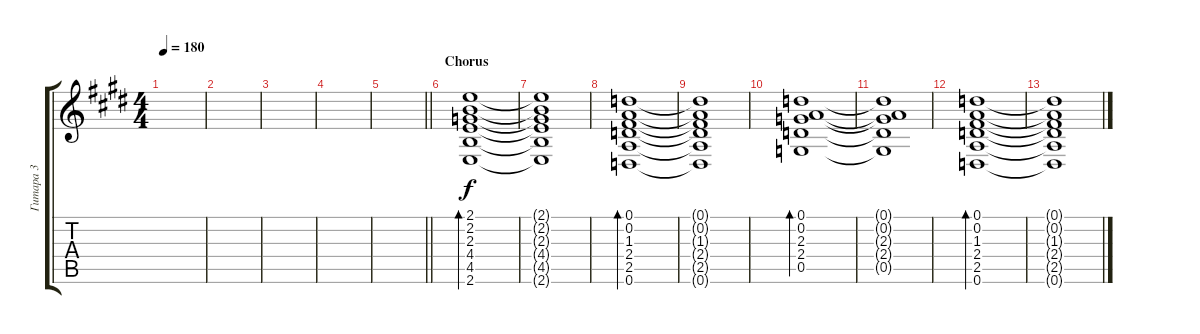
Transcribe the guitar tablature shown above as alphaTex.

\track ("Гитара 3" "Гитара 3") {instrument acousticguitarsteel}
\staff {score tabs}
\tuning (D4 A3 F3 C3 G2 D2) {hide}
\ts (4 4)
\tempo 180
\clef g2
\ks c#minor
|
|
|
|
\barLineRight lightlight
|
\section ("" "Chorus")
(2.1 2.2 2.3 4.4 4.5 2.6).1{bd 240} |
(2.1{t} 2.2{t} 2.3{t} 4.4{t} 4.5{t} 2.6{t}).1 |
(0.1 0.2 1.3 2.4 2.5 0.6).1{bd 240} |
(0.1{t} 0.2{t} 1.3{t} 2.4{t} 2.5{t} 0.6{t}).1 |
(0.1 0.2 2.3 2.4 0.5).1{bd 240} |
(0.1{t} 0.2{t} 2.3{t} 2.4{t} 0.5{t}).1 |
(0.1 0.2 1.3 2.4 2.5 0.6).1{bd 240} |
(0.1{t} 0.2{t} 1.3{t} 2.4{t} 2.5{t} 0.6{t}).1
